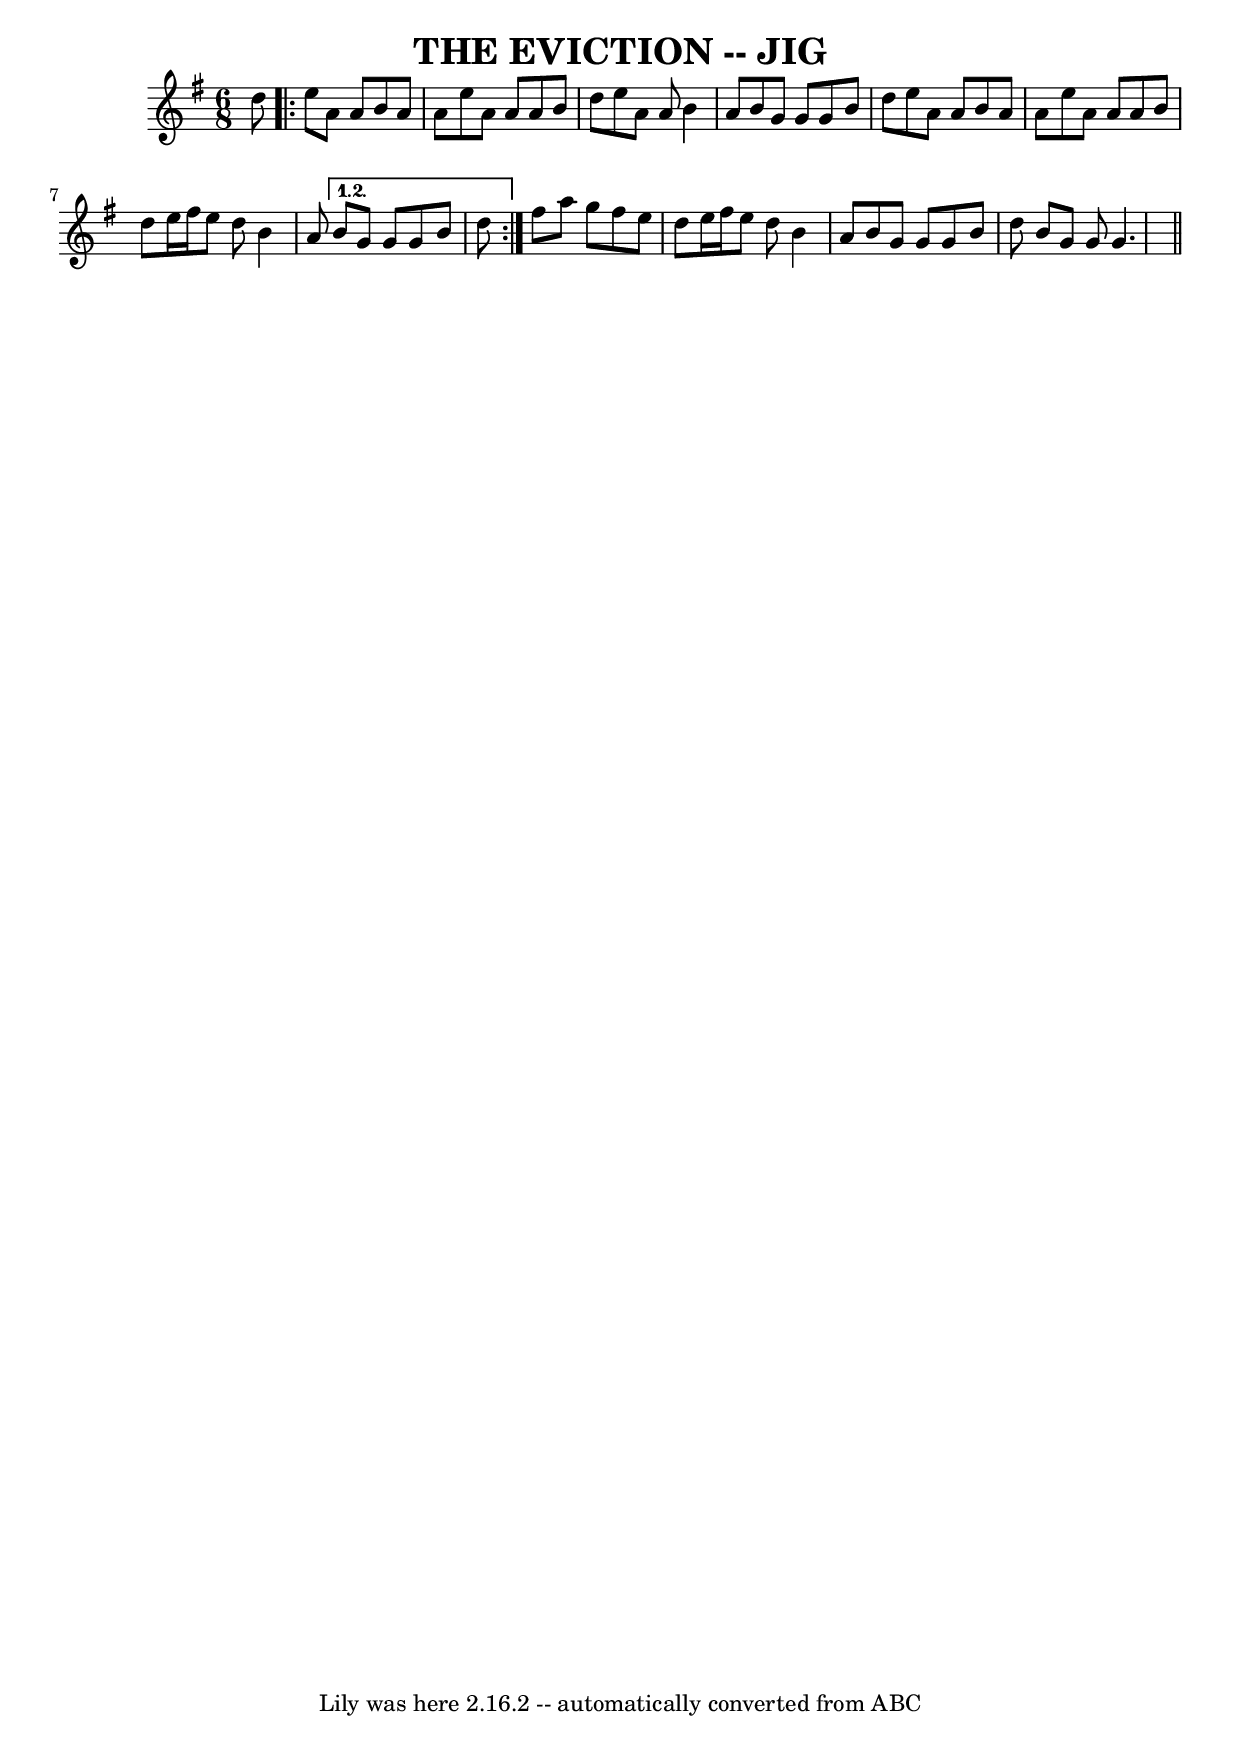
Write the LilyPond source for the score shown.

\version "2.7.40"
\include "Mammoth.ily"
\header {
	book = "Ryan's Mammoth Collection, p104"
	crossRefNumber = "1"
	footnotes = "\\\\\"Scat:ter the Mud\" in CRE 1.\\\\\"The Maids of Tramore\" Roche"
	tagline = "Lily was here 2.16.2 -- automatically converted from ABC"
	title = "THE EVICTION -- JIG"
}
voicedefault =  {
\set Score.defaultBarType = "empty"

\time 6/8 \key g \major d''8    \repeat volta 2 { e''8 a'8 a'8 b'8 
 a'8 a'8    |
 e''8 a'8 a'8 a'8 b'8 d''8    
|
 e''8 a'8 a'8 b'4 a'8    |
 b'8 g'8 g'8    
g'8 b'8 d''8    |
 e''8 a'8 a'8 b'8 a'8 a'8    
|
 e''8 a'8 a'8 a'8 b'8 d''8    |
 e''16    
fis''16 e''8 d''8 b'4 a'8    } \alternative{{ b'8 g'8 g'8   
 g'8 b'8 d''8    } } fis''8 a''8 g''8 fis''8 e''8    
d''8    |
 e''16 fis''16 e''8 d''8 b'4 a'8    |
   
b'8 g'8 g'8 g'8 b'8 d''8    \bar ":|" b'8 g'8 g'8    
g'4.    \bar "||"   
}

\score{
    <<

	\context Staff="default"
	{
	    \voicedefault 
	}

    >>
	\layout {
	}
	\midi {}
}
